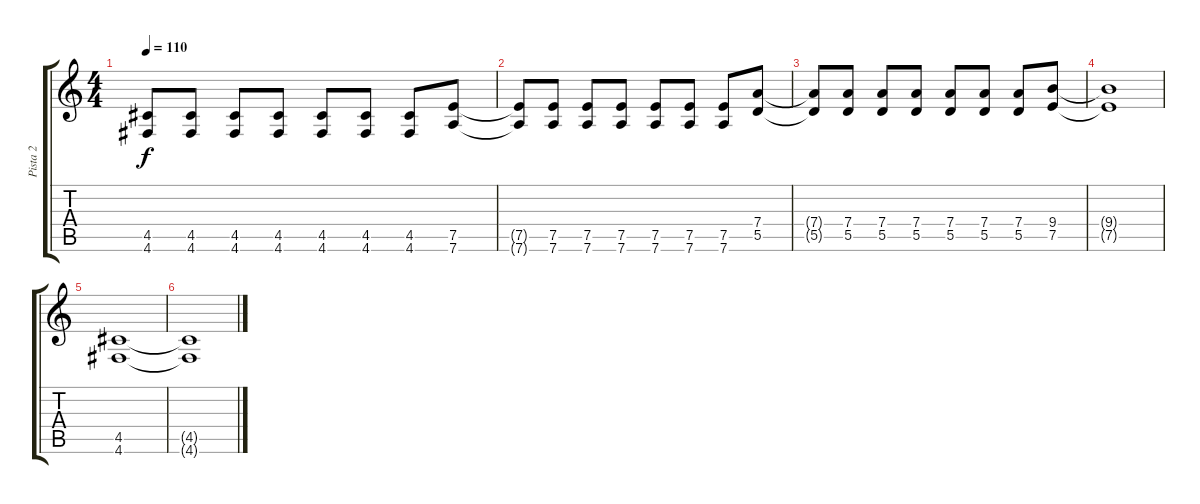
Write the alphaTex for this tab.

\track ("Pista 2" "Pista 2") {instrument overdrivenguitar}
\staff {score tabs}
\tuning (E4 B3 G3 D3 A2 D2) {hide}
\ts (4 4)
\tempo 110
\clef g2
\ks c
(4.5{t} 4.6{t}).8{dy f} (4.5 4.6).8 (4.5 4.6).8 (4.5 4.6).8 (4.5 4.6).8 (4.5 4.6).8 (4.5 4.6).8 (7.5 7.6).8 |
(7.5{t} 7.6{t}).8 (7.5 7.6).8 (7.5 7.6).8 (7.5 7.6).8 (7.5 7.6).8 (7.5 7.6).8 (7.5 7.6).8 (7.4 5.5).8 |
(7.4{t} 5.5{t}).8 (7.4 5.5).8 (7.4 5.5).8 (7.4 5.5).8 (7.4 5.5).8 (7.4 5.5).8 (7.4 5.5).8 (9.4 7.5).8 |
(9.4{t} 7.5{t}).1 |
(4.5 4.6).1 |
(4.5{t} 4.6{t}).1
